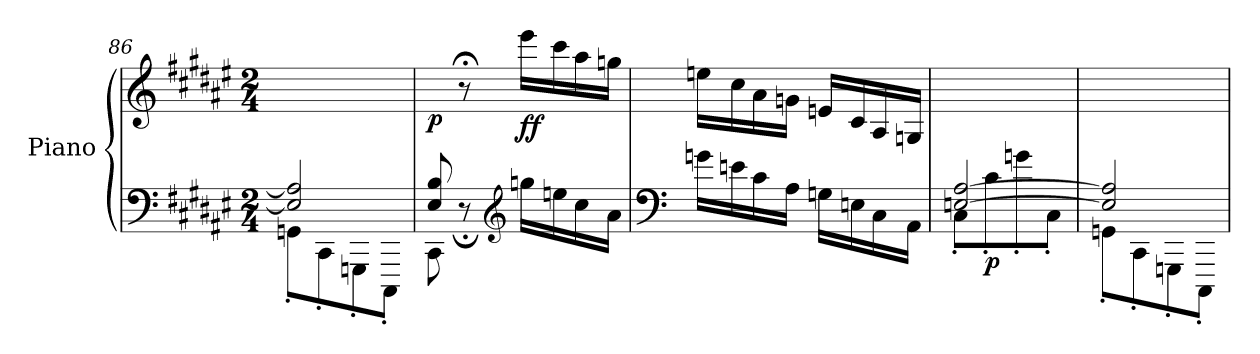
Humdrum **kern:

**kern	**kern	**dynam
*part1	*part1	*part1
*staff2	*staff1	*staff1/2
*I"Piano	*	*
*I'Pno.	*	*
*clefF4	*clefG2	*
*k[f#c#g#d#a#e#]	*k[f#c#g#d#a#e#]	*
*M2/4	*M2/4	*
=86	=86	=86
*^	*	*
2E/] 2A#/]	8GGn'\L	2ryy	.
.	8CC#'\	.	.
.	8GGGn'\	.	.
.	8CCC#'\J	.	.
=87	=87	=87	=87
*	*	*MM40	*
!	!	!	!LO:DY:b
8E#/ 8B/	8CC#\	8ryy	p
4.ryy	8r;<	8r;<	.
*clefG2	*	*	*
*	*	*MM140	*
!	!	!	!LO:DY:b
.	16ggn\LL	16eee#\LL	ff
.	16een\	16ccc#\	.
.	16cc#\	16aa#\	.
.	16a#\JJ	16ggn\JJ	.
*v	*v	*	*
!!LO:PB:g=z
=88	=88	=88
*clefF4	*	*
16gn\LL	16een\LL	.
16en\	16cc#\	.
16c#\	16a#\	.
16A#\JJ	16gn\JJ	.
16Gn\LL	16en/LL	.
16En\	16c#/	.
16C#\	16A#/	.
16AA#\JJ	16Gn/JJ	.
=89	=89	=89
*	*MM60	*
*^	*	*
[2En/ [2A#/	8C#'\L	2ryy	.
!	!	!	!LO:DY:b=2
.	8c#'\	.	p
.	8gn'\	.	.
.	8C#'\J	.	.
=90	=90	=90	=90
2E/] 2A#/]	8GGn'\L	2ryy	.
.	8CC#'\	.	.
.	8GGGn'\	.	.
.	8CCC#'\J	.	.
*v	*v	*	*
=	=	=
*-	*-	*-
